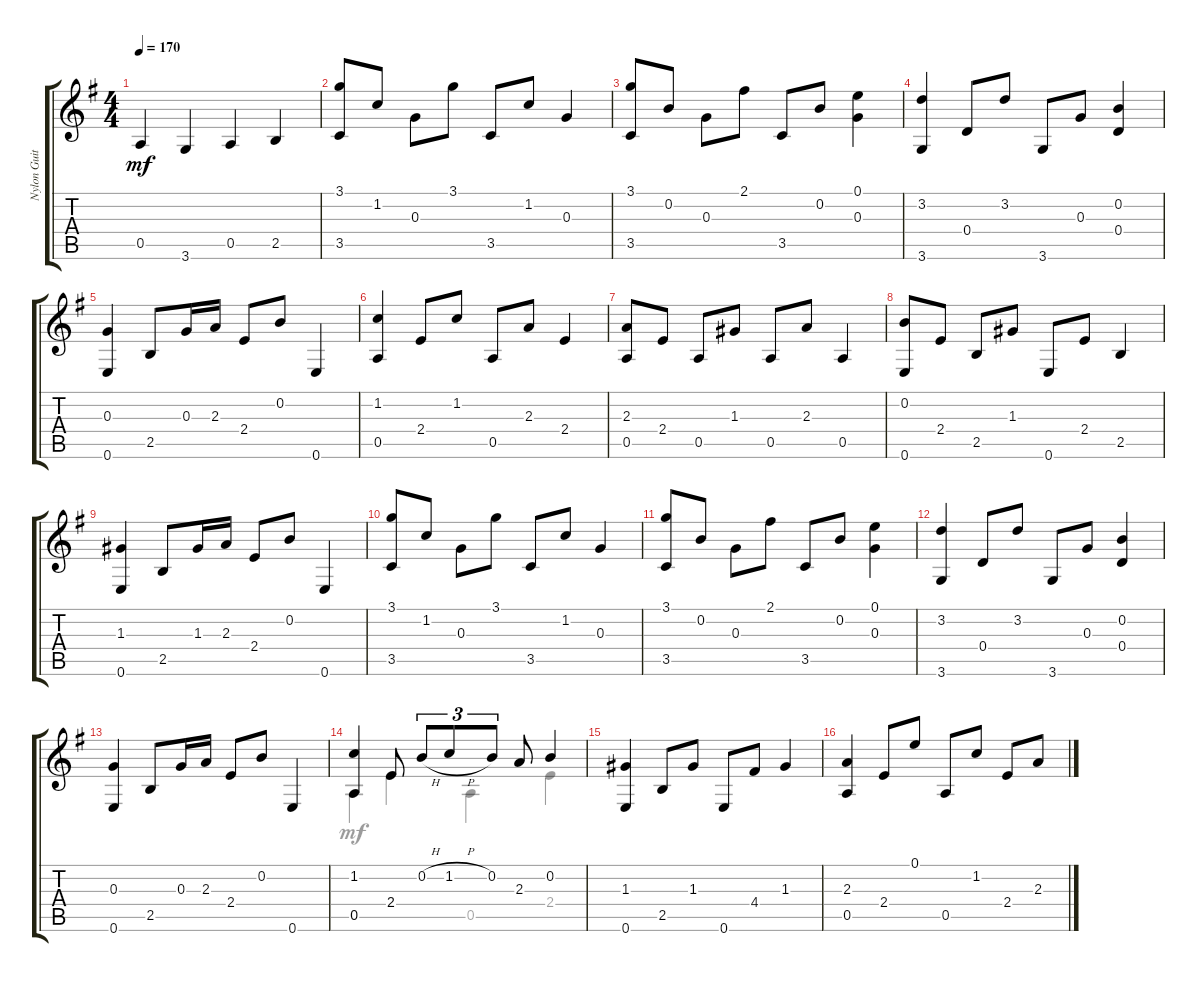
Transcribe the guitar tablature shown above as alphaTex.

\track ("Nylon Guitar" "Nylon Guit") {instrument acousticguitarnylon}
\staff {score tabs}
\tuning (E4 B3 G3 D3 A2 E2) {hide}
\voice
\ts (4 4)
\tempo 170
\clef g2
\ks g
0.5.4{dy mf} 3.6.4 0.5.4 2.5.4 |
(3.1 3.5).8 1.2.8 0.3.8 3.1.8 3.5.8 1.2.8 0.3.4 |
(3.1 3.5).8 0.2.8 0.3.8 2.1.8 3.5.8 0.2.8 (0.1 0.3).4 |
(3.2 3.6).4 0.4.8 3.2.8 3.6.8 0.3.8 (0.2 0.4).4 |
(0.3 0.6).4 2.5.8 0.3.16 2.3.16 2.4.8 0.2.8 0.6.4 |
(1.2 0.5).4 2.4.8 1.2.8 0.5.8 2.3.8 2.4.4 |
(2.3 0.5).8 2.4.8 0.5.8 1.3.8 0.5.8 2.3.8 0.5.4 |
(0.2 0.6).8 2.4.8 2.5.8 1.3.8 0.6.8 2.4.8 2.5.4 |
(1.3 0.6).4 2.5.8 1.3.16 2.3.16 2.4.8 0.2.8 0.6.4 |
(3.1 3.5).8 1.2.8 0.3.8 3.1.8 3.5.8 1.2.8 0.3.4 |
(3.1 3.5).8 0.2.8 0.3.8 2.1.8 3.5.8 0.2.8 (0.1 0.3).4 |
(3.2 3.6).4 0.4.8 3.2.8 3.6.8 0.3.8 (0.2 0.4).4 |
(0.3 0.6).4 2.5.8 0.3.16 2.3.16 2.4.8 0.2.8 0.6.4 |
(1.2 0.5).4 2.4.8 0.2{h}.8{tu (3 2)} 1.2{h}.8{tu (3 2)} 0.2.8{tu (3 2)} 2.3.8 0.2.4 |
(1.3 0.6).4 2.5.8 1.3.8 0.6.8 4.4.8 1.3.4 |
(2.3 0.5).4 2.4.8 0.1.8 0.5.8 1.2.8 2.4.8 2.3.8
\voice
\clef g2
\ottava regular
\simile none
\ks g
|
|
|
|
|
|
|
|
|
|
|
|
|
0.5.4 2.4.4 0.5.4 2.4.4 |
|
